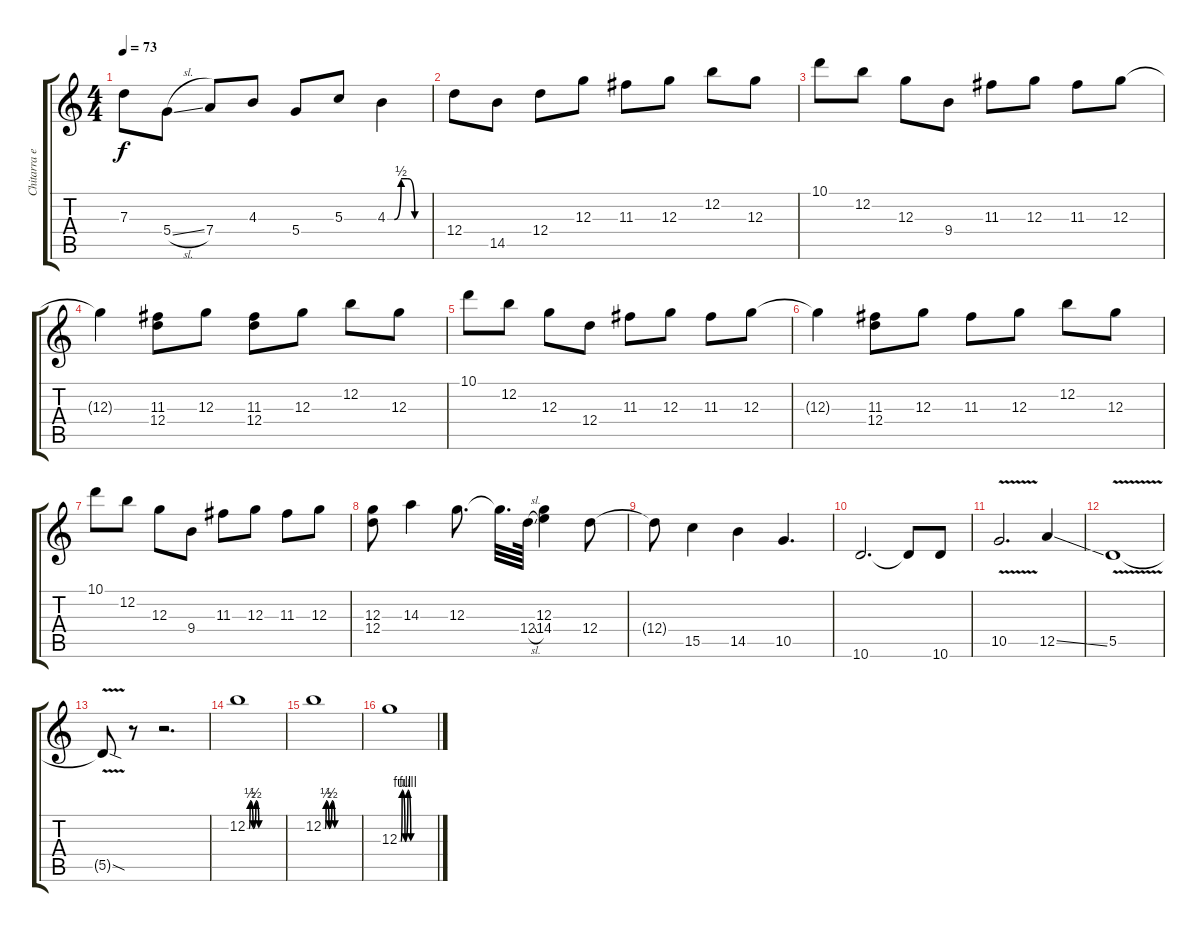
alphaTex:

\track ("Chitarra elettrica" "Chitarra e") {instrument electricguitarjazz}
\staff {score tabs}
\tuning (E4 B3 G3 D3 A2 E2) {hide}
\ts (4 4)
\tempo 73
\clef g2
\ks c
7.3{t}.8{dy f} 5.4{sl}.8 7.4.8 4.3.8 5.4.8 5.3.8 4.3{be (custom 0 0 10 0 20 2 30 2 40 0 60 0)}.4 |
12.4.8 14.5.8 12.4.8 12.3.8 11.3.8 12.3.8 12.2.8 12.3.8 |
10.1.8 12.2.8 12.3.8 9.4.8 11.3.8 12.3.8 11.3.8 12.3.8 |
12.3{t}.4 (11.3 12.4).8 12.3.8 (11.3 12.4).8 12.3.8 12.2.8 12.3.8 |
10.1.8 12.2.8 12.3.8 12.4.8 11.3.8 12.3.8 11.3.8 12.3.8 |
12.3{t}.4 (11.3 12.4).8 12.3.8 11.3.8 12.3.8 12.2.8 12.3.8 |
10.1.8 12.2.8 12.3.8 9.4.8 11.3.8 12.3.8 11.3.8 12.3.8 |
(12.3 12.4).8 14.3.4 12.3.8{d} 12.3{t}.32{d} 12.4{sl}.64 (12.3 14.4).4 12.4.8 |
12.4{t}.8 15.5.4 14.5.4 10.5.4{d} |
10.6.2{d} 10.6{t}.8 10.6.8 |
10.5{v}.2{d} 12.5{ss}.4 |
5.5{v}.1 |
5.5{sod t}.8 r.8 r.2{d} |
12.2{be (custom 0 0 3 0 5 2 10 0 15 2 20 0 60 0)}.1 |
12.2{be (custom 0 0 3 0 5 2 10 0 15 2 20 0 60 0)}.1 |
12.3{be (custom 0 0 3 0 5 4 10 0 15 4 20 0 60 0)}.1
